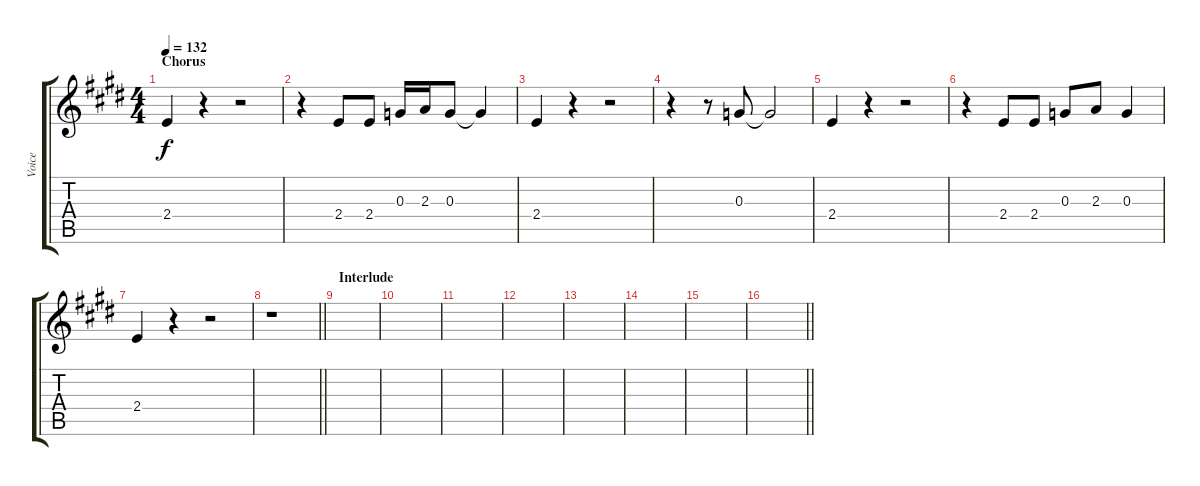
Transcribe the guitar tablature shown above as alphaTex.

\track ("Voice" "Voice") {instrument acousticguitarsteel}
\staff {score tabs}
\tuning (E4 B3 G3 D3 A2 E2) {hide}
\ts (4 4)
\section ("" "Chorus")
\tempo 132
\clef g2
\ks e
2.4.4{dy f} r.4 r.2 |
r.4 2.4.8 2.4.8 0.3.16 2.3.16 0.3.8 0.3{t}.4 |
2.4.4 r.4 r.2 |
r.4 r.8 0.3.8 0.3{t}.2 |
2.4.4 r.4 r.2 |
r.4 2.4.8 2.4.8 0.3.8 2.3.8 0.3.4 |
2.4.4 r.4 r.2 |
\barLineRight lightlight
r.1 |
\section ("" "Interlude")
|
|
|
|
|
|
|
\barLineRight lightlight
